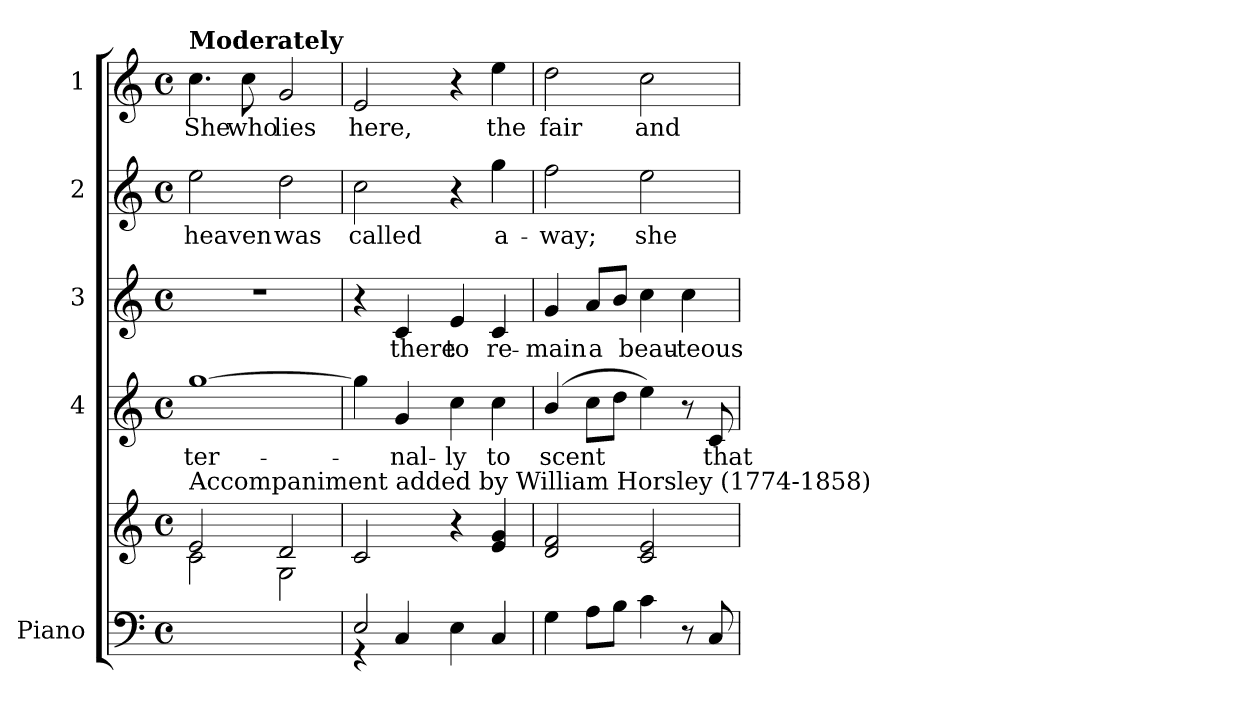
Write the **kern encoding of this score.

**kern	**kern	**kern	**text	**kern	**text	**kern	**text	**kern	**text
*part5	*part5	*part4	*part4	*part3	*part3	*part2	*part2	*part1	*part1
*staff6	*staff5	*staff4	*staff4	*staff3	*staff3	*staff2	*staff2	*staff1	*staff1
*I"Piano	*	*I"4	*	*I"3	*	*I"2	*	*I"1	*
!!LO:PB:g=z
*clefF4	*clefG2	*clefG2	*	*clefG2	*	*clefG2	*	*clefG2	*
*k[]	*k[]	*k[]	*	*k[]	*	*k[]	*	*k[]	*
*C:	*C:	*C:	*	*C:	*	*C:	*	*C:	*
*M4/4	*M4/4	*M4/4	*	*M4/4	*	*M4/4	*	*M4/4	*
*met(c)	*met(c)	*met(c)	*	*met(c)	*	*met(c)	*	*met(c)	*
*MM92	*MM92	*MM92	*	*MM92	*	*MM92	*	*MM100	*
=1	=1	=1	=1	=1	=1	=1	=1	=1	=1
*	*^	*	*	*	*	*	*	*	*
!	!	!	!	!LO:LY:b:color=#000000	!	!	!	!	!	!
!	!	!	!	!	!	!	!	!LO:LY:b:color=#000000	!	!
!	!	!	!	!	!	!	!	!	!LO:TX:a:B:t=Moderately	!
!	!LO:TX:a:t=Accompaniment added by William Horsley (1774-1858)	!	!	!	!	!	!	!	!	!
!	!	!	!	!	!	!	!	!	!	!LO:LY:b:color=#000000
1ryy	2ei/	2ci\	[1ggi	ter-	1r	.	2eei\	heaven	4.cci\	She
!	!	!	!	!	!	!	!	!	!	!LO:LY:b:color=#000000
.	.	.	.	.	.	.	.	.	8cci\	who
!	!	!	!	!	!	!	!	!LO:LY:b:color=#000000	!	!
!	!	!	!	!	!	!	!	!	!	!LO:LY:b:color=#000000
.	2di/	2Gi\	.	.	.	.	2ddi\	was	2gi/	lies
*	*v	*v	*	*	*	*	*	*	*	*
=2	=2	=2	=2	=2	=2	=2	=2	=2	=2
*^	*	*	*	*	*	*	*	*	*
*	*	*^	*	*	*	*	*	*	*	*
!	!	!	!	!	!	!	!	!	!LO:LY:b:color=#000000	!	!
*	*	*v	*v	*	*	*	*	*	*	*	*
*	*	*^	*	*	*	*	*	*	*	*
!	!	!	!	!	!	!	!	!	!	!	!LO:LY:b:color=#000000
*	*	*v	*v	*	*	*	*	*	*	*	*
2Ei/	4r	2ci/	4ggi\]	.	4r	.	2cci\	called	2ei/	here,
!	!	!	!	!LO:LY:b:color=#000000	!	!	!	!	!	!
!	!	!	!	!	!	!LO:LY:b:color=#000000	!	!	!	!
.	4Ci/	.	4gi/	-nal-	4ci/	there	.	.	.	.
!	!	!	!	!LO:LY:b:color=#000000	!	!	!	!	!	!
!	!	!	!	!	!	!LO:LY:b:color=#000000	!	!	!	!
2ryy	4Ei\	4r	4cci\	-ly	4ei/	to	4r	.	4r	.
!	!	!	!	!LO:LY:b:color=#000000	!	!	!	!	!	!
!	!	!	!	!	!	!LO:LY:b:color=#000000	!	!	!	!
!	!	!	!	!	!	!	!	!LO:LY:b:color=#000000	!	!
!	!	!	!	!	!	!	!	!	!	!LO:LY:b:color=#000000
.	4Ci/	4ei/ 4gi	4cci\	to	4ci/	re-	4ggi\	a-	4eei\	the
*v	*v	*	*	*	*	*	*	*	*	*
=3	=3	=3	=3	=3	=3	=3	=3	=3	=3
*^	*	*	*	*	*	*	*	*	*
!	!	!	!	!LO:LY:b:color=#000000	!	!	!	!	!	!
*v	*v	*	*	*	*	*	*	*	*	*
*^	*	*	*	*	*	*	*	*	*
!	!	!	!	!	!	!LO:LY:b:color=#000000	!	!	!	!
*v	*v	*	*	*	*	*	*	*	*	*
*^	*	*	*	*	*	*	*	*	*
!	!	!	!	!	!	!	!	!LO:LY:b:color=#000000	!	!
*v	*v	*	*	*	*	*	*	*	*	*
*^	*	*	*	*	*	*	*	*	*
!	!	!	!	!	!	!	!	!	!	!LO:LY:b:color=#000000
*v	*v	*	*	*	*	*	*	*	*	*
4Gi\	2di/ 2fi	(4bi/	scent	4gi/	-main	2ffi\	-way;	2ddi\	fair
!	!	!	!	!	!LO:LY:b:color=#000000	!	!	!	!
8Ai\L	.	8cci\L	.	8ai/L	a	.	.	.	.
8Bi\J	.	8ddi\J	.	8bi/J	.	.	.	.	.
!	!	!	!	!	!LO:LY:b:color=#000000	!	!	!	!
!	!	!	!	!	!	!	!LO:LY:b:color=#000000	!	!
!	!	!	!	!	!	!	!	!	!LO:LY:b:color=#000000
4ci\	2ci/ 2ei	4eei\)	.	4cci\	beau-	2eei\	she	2cci\	and
!	!	!	!	!	!LO:LY:b:color=#000000	!	!	!	!
8r	.	8r	.	4cci\	-teous	.	.	.	.
!	!	!	!LO:LY:b:color=#000000	!	!	!	!	!	!
8Ci/	.	8ci/	that	.	.	.	.	.	.
=	=	=	=	=	=	=	=	=	=
*-	*-	*-	*-	*-	*-	*-	*-	*-	*-
